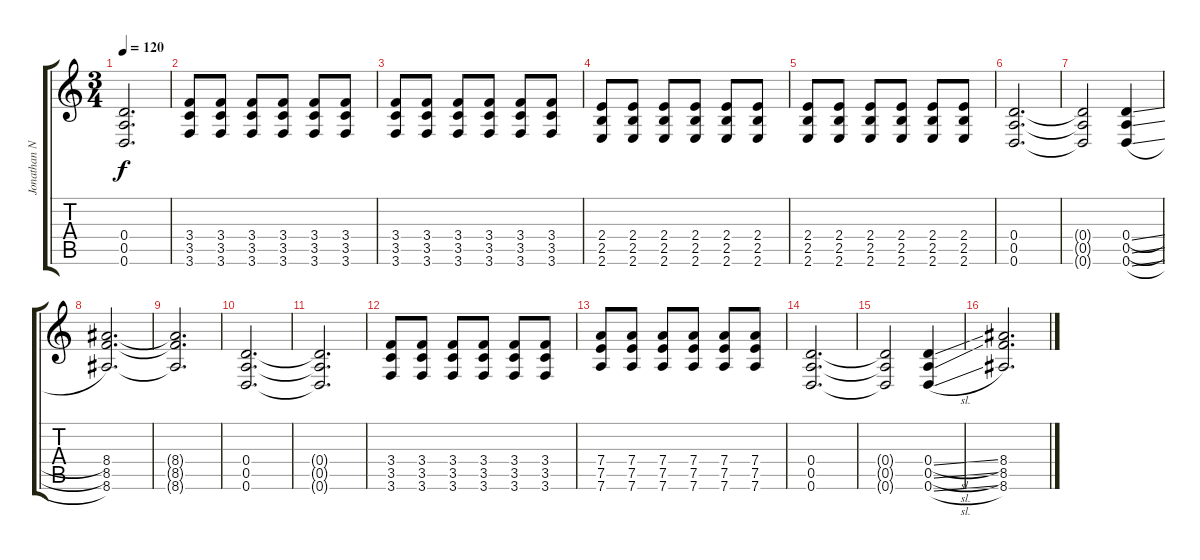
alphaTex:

\track ("Jonathan Nido" "Jonathan N") {instrument distortionguitar}
\staff {score tabs}
\tuning (E4 B3 G3 D3 A2 D2) {hide}
\ts (3 4)
\tempo 120
\clef g2
\ks c
(0.4{t} 0.5{t} 0.6{t}).2{d dy f} |
(3.4 3.5 3.6).8 (3.4 3.5 3.6).8 (3.4 3.5 3.6).8 (3.4 3.5 3.6).8 (3.4 3.5 3.6).8 (3.4 3.5 3.6).8 |
(3.4 3.5 3.6).8 (3.4 3.5 3.6).8 (3.4 3.5 3.6).8 (3.4 3.5 3.6).8 (3.4 3.5 3.6).8 (3.4 3.5 3.6).8 |
(2.4 2.5 2.6).8 (2.4 2.5 2.6).8 (2.4 2.5 2.6).8 (2.4 2.5 2.6).8 (2.4 2.5 2.6).8 (2.4 2.5 2.6).8 |
(2.4 2.5 2.6).8 (2.4 2.5 2.6).8 (2.4 2.5 2.6).8 (2.4 2.5 2.6).8 (2.4 2.5 2.6).8 (2.4 2.5 2.6).8 |
(0.4 0.5 0.6).2{d} |
(0.4{t} 0.5{t} 0.6{t}).2 (0.4{sl} 0.5{sl} 0.6{sl}).4 |
(8.4 8.5 8.6).2{d} |
(8.4{t} 8.5{t} 8.6{t}).2{d} |
(0.4 0.5 0.6).2{d} |
(0.4{t} 0.5{t} 0.6{t}).2{d} |
(3.4 3.5 3.6).8 (3.4 3.5 3.6).8 (3.4 3.5 3.6).8 (3.4 3.5 3.6).8 (3.4 3.5 3.6).8 (3.4 3.5 3.6).8 |
(7.4 7.5 7.6).8 (7.4 7.5 7.6).8 (7.4 7.5 7.6).8 (7.4 7.5 7.6).8 (7.4 7.5 7.6).8 (7.4 7.5 7.6).8 |
(0.4 0.5 0.6).2{d} |
(0.4{t} 0.5{t} 0.6{t}).2 (0.4{sl} 0.5{sl} 0.6{sl}).4 |
(8.4 8.5 8.6).2{d}
